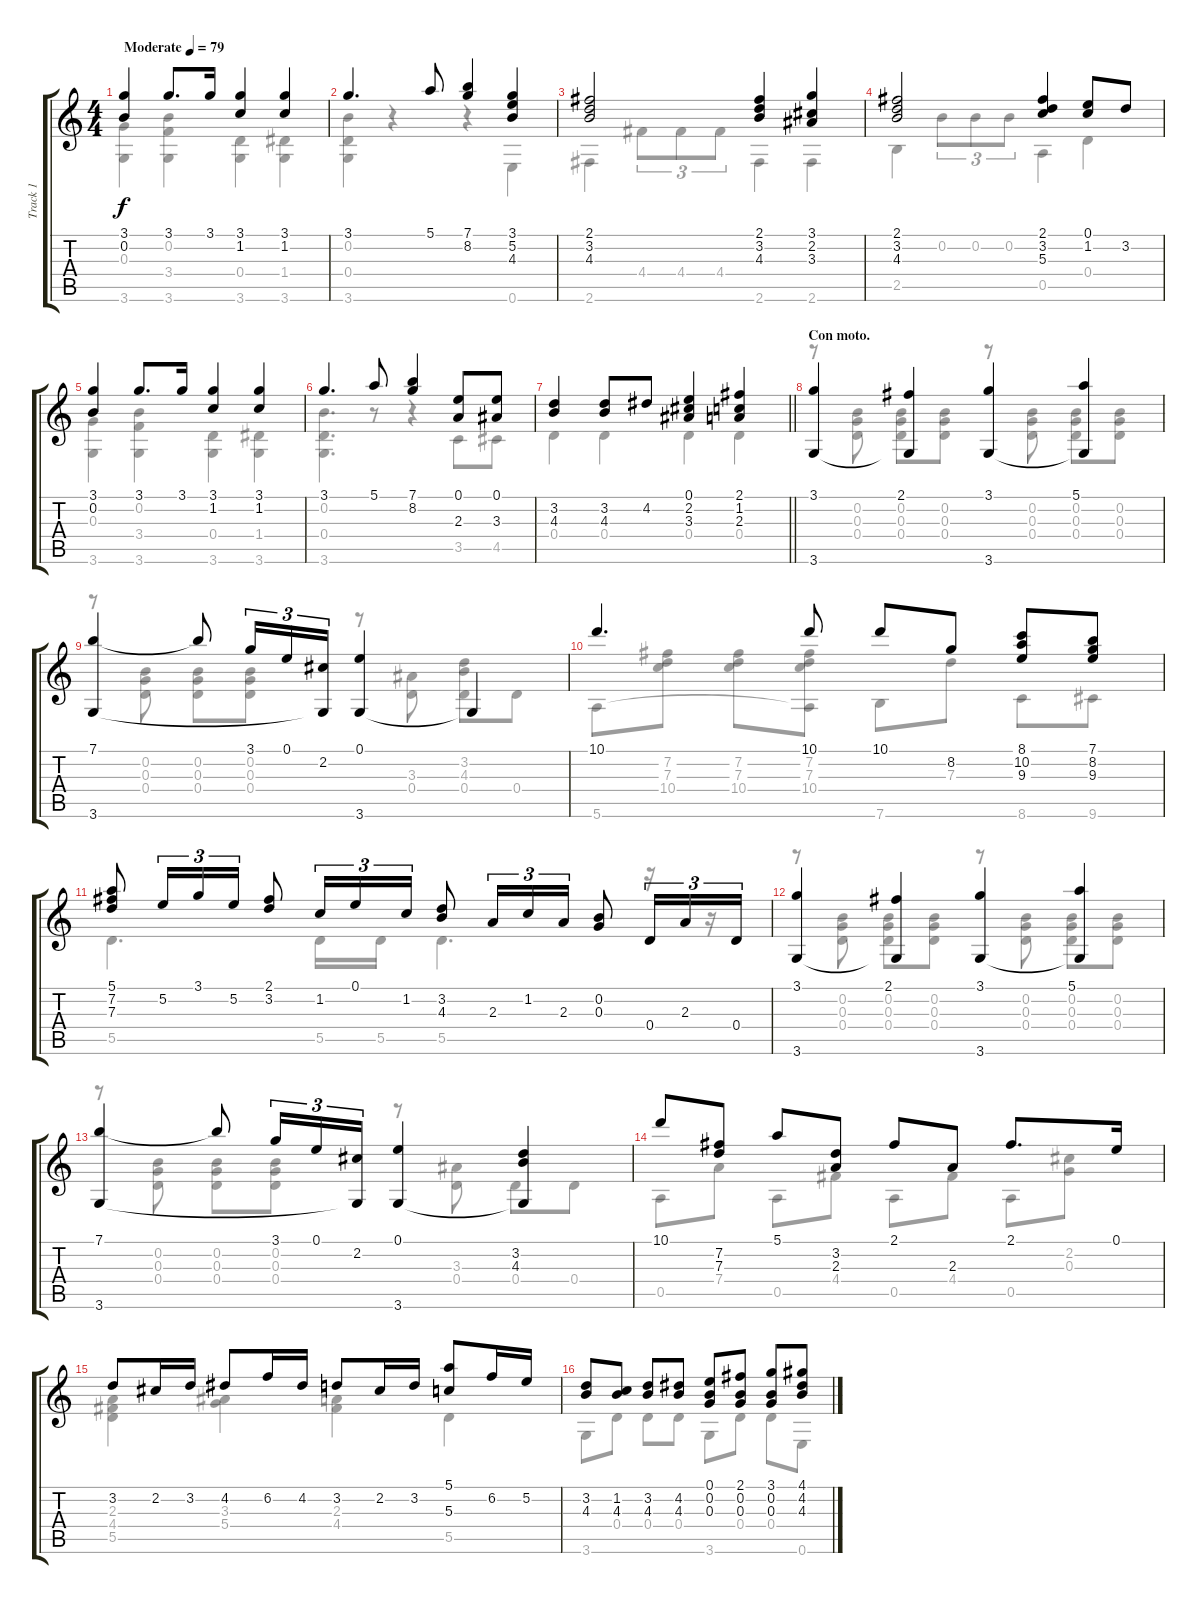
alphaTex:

\track ("Track 1" "Track 1") {instrument acousticguitarsteel}
\staff {score tabs}
\tuning (E4 B3 G3 D3 A2 E2) {hide}
\voice
\ts (4 4)
\tempo (79 "Moderate")
\clef g2
\ks c
(3.1 0.2).4{dy f instrument acousticguitarsteel} 3.1.8{d} 3.1.16 (3.1 1.2).4 (3.1 1.2).4 |
3.1.4{d} 5.1.8 (7.1 8.2).4 (3.1 5.2 4.3).4 |
(2.1 3.2 4.3).2 (2.1 3.2 4.3).4 (3.1 2.2 3.3).4 |
(2.1 3.2 4.3).2 (2.1 3.2 5.3).4 (0.1 1.2).8 3.2.8 |
(3.1 0.2).4 3.1.8{d} 3.1.16 (3.1 1.2).4 (3.1 1.2).4 |
3.1.4{d} 5.1.8 (7.1 8.2).4 (0.1 2.3).8 (0.1 3.3).8 |
\barLineRight lightlight
(3.2 4.3).4 (3.2 4.3).8 4.2.8 (0.1 2.2 3.3).4 (2.1 1.2 2.3).4 |
\section ("" "Con moto.")
(3.1 3.6).4 (2.1 3.6{t}).4 (3.1 3.6).4 (5.1 3.6{t}).4 |
(7.1 3.6).4 7.1{t}.8 3.1.16{tu (3 2)} 0.1.16{tu (3 2)} (2.2 3.6{t}).16{tu (3 2)} (0.1 3.6).4 3.6{t}.4 |
10.1.4{d} 10.1.8 10.1.8 8.2.8 (8.1 10.2 9.3).8 (7.1 8.2 9.3).8 |
(5.1 7.2 7.3).8 5.2.16{tu (3 2)} 3.1.16{tu (3 2)} 5.2.16{tu (3 2)} (2.1 3.2).8 1.2.16{tu (3 2)} 0.1.16{tu (3 2)} 1.2.16{tu (3 2)} (3.2 4.3).8 2.3.16{tu (3 2)} 1.2.16{tu (3 2)} 2.3.16{tu (3 2)} (0.2 0.3).8 0.4.16{tu (3 2)} 2.3.16{tu (3 2)} 0.4.16{tu (3 2)} |
(3.1 3.6).4 (2.1 3.6{t}).4 (3.1 3.6).4 (5.1 3.6{t}).4 |
(7.1 3.6).4 7.1{t}.8 3.1.16{tu (3 2)} 0.1.16{tu (3 2)} (2.2 3.6{t}).16{tu (3 2)} (0.1 3.6).4 (3.2 4.3 3.6{t}).4 |
10.1.8 (7.2 7.3).8 5.1.8 (3.2 2.3).8 2.1.8 2.3.8 2.1.8{d} 0.1.16 |
3.2.8 2.2.16 3.2.16 4.2.8 6.2.16 4.2.16 3.2.8 2.2.16 3.2.16 (5.1 5.3).8 6.2.16 5.2.16 |
(3.2 4.3).8 (1.2 4.3).8 (3.2 4.3).8 (4.2 4.3).8 (0.1 0.2 0.3).8 (2.1 0.2 0.3).8 (3.1 0.2 0.3).8 (4.1 4.2 4.3).8
\voice
\clef g2
\ottava regular
\simile none
\ks c
(0.3 3.6).4{dy f} (0.2 3.4 3.6).4 (0.4 3.6).4 (1.4 3.6).4 |
(0.2 0.4 3.6).4 r.4 r.4 0.6.4 |
2.6.4 4.4.8{tu (3 2)} 4.4.8{tu (3 2)} 4.4.8{tu (3 2)} 2.6.4 2.6.4 |
2.5.4 0.2.8{tu (3 2)} 0.2.8{tu (3 2)} 0.2.8{tu (3 2)} 0.5.4 0.4.4 |
(0.3 3.6).4 (0.2 3.4 3.6).4 (0.4 3.6).4 (1.4 3.6).4 |
(0.2 0.4 3.6).4{d} r.8 r.4 3.5.8 4.5.8 |
\barLineRight lightlight
0.4.4 0.4.4 0.4.4 0.4.4 |
r.8 (0.2 0.3 0.4).8 (0.2 0.3 0.4).8 (0.2 0.3 0.4).8 r.8 (0.2 0.3 0.4).8 (0.2 0.3 0.4).8 (0.2 0.3 0.4).8 |
r.8 (0.2 0.3 0.4).8 (0.2 0.3 0.4).8 (0.2 0.3 0.4).8 r.8 (3.3 0.4).8 (3.2 4.3 0.4).8 0.4.8 |
5.6.8 (7.2 7.3 10.4).8 (7.2 7.3 10.4).8 (7.2 7.3 10.4 5.6{t}).8 7.6.8 7.3.8 8.6.8 9.6.8 |
5.5.4{d} 5.5.16 5.5.16 5.5.4{d} r.16 r.16 |
r.8 (0.2 0.3 0.4).8 (0.2 0.3 0.4).8 (0.2 0.3 0.4).8 r.8 (0.2 0.3 0.4).8 (0.2 0.3 0.4).8 (0.2 0.3 0.4).8 |
r.8 (0.2 0.3 0.4).8 (0.2 0.3 0.4).8 (0.2 0.3 0.4).8 r.8 (3.3 0.4).8 0.4.8 0.4.8 |
0.5.8 7.4.8 0.5.8 4.4.8 0.5.8 4.4.8 0.5.8 (2.2 0.3).8 |
(2.3 4.4 5.5).4 (3.3 5.4).4 (2.3 4.4).4 5.5.4 |
3.6.8 0.4.8 0.4.8 0.4.8 3.6.8 0.4.8 0.4.8 0.6.8
